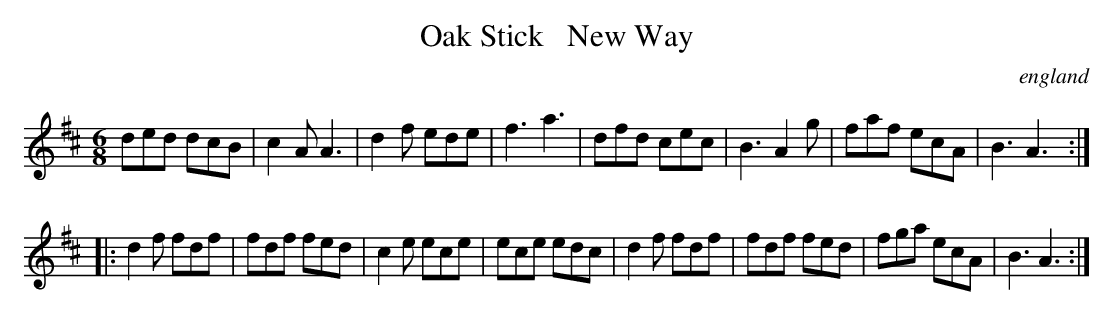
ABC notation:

X:1
T:Oak Stick   New Way
O:england
M:6/8
K:AMix
ded dcB| c2A A3| d2f ede| f3 a3|\
dfd cec| B3 A2g| faf ecA| B3A3::
d2f fdf| fdf fed| c2e ece| ece edc|\
d2f fdf| fdf fed| fga ecA| B3 A3:|
